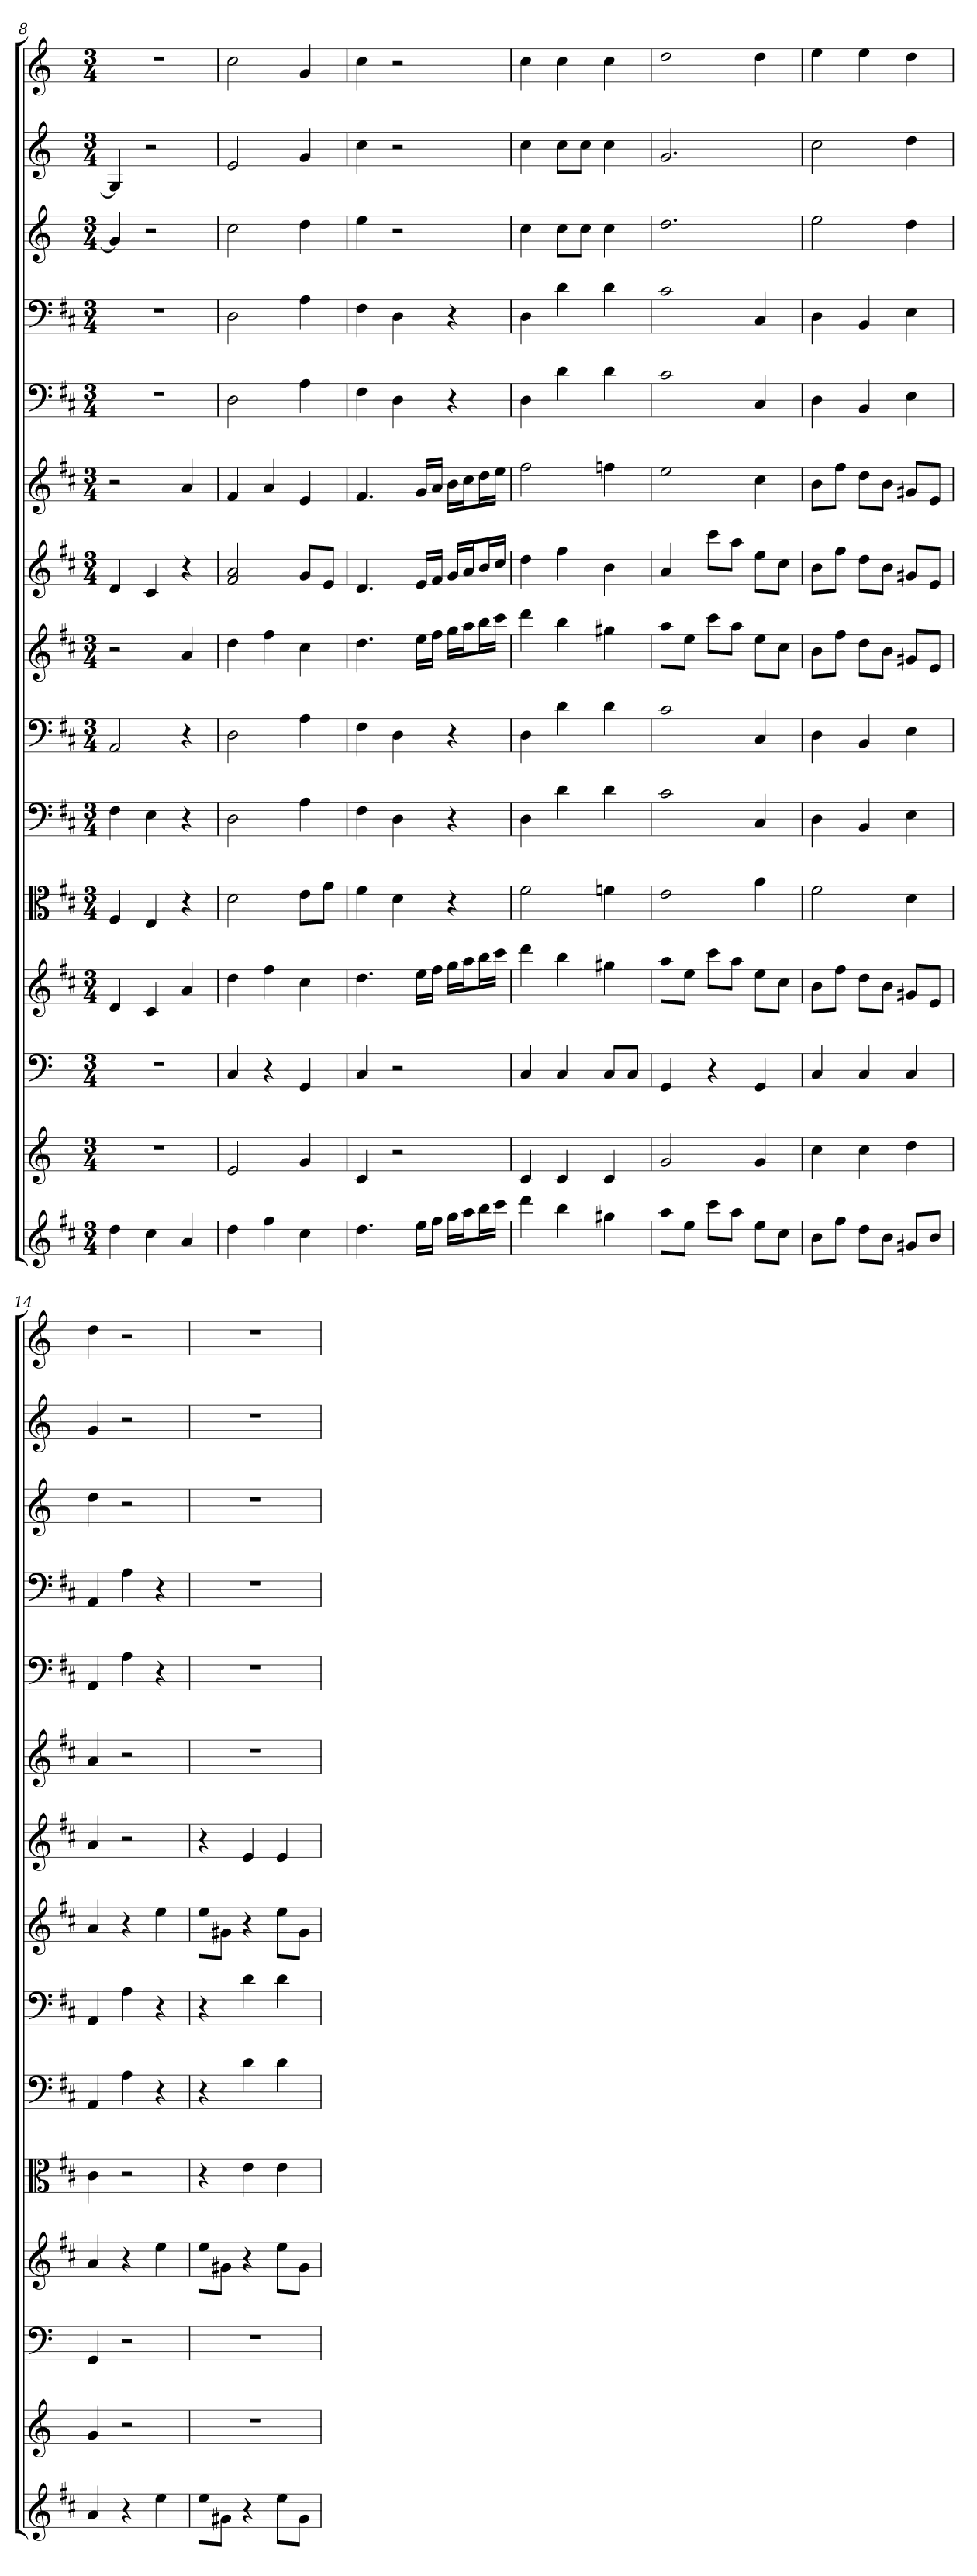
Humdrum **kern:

**kern	**kern	**kern	**kern	**kern	**kern	**kern	**kern	**kern	**kern	**kern	**kern	**kern	**kern	**kern
*part15	*part14	*part13	*part12	*part11	*part10	*part9	*part8	*part7	*part6	*part5	*part4	*part3	*part2	*part1
*staff15	*staff14	*staff13	*staff12	*staff11	*staff10	*staff9	*staff8	*staff7	*staff6	*staff5	*staff4	*staff3	*staff2	*staff1
*	*	*clefF4	*	*clefC3	*clefF4	*clefF4	*	*	*	*clefF4	*clefF4	*	*	*
*k[f#c#]	*k[]	*k[]	*k[f#c#]	*k[f#c#]	*k[f#c#]	*k[f#c#]	*k[f#c#]	*k[f#c#]	*k[f#c#]	*k[f#c#]	*k[f#c#]	*k[]	*k[]	*k[]
*M3/4	*M3/4	*M3/4	*M3/4	*M3/4	*M3/4	*M3/4	*M3/4	*M3/4	*M3/4	*M3/4	*M3/4	*M3/4	*M3/4	*M3/4
=8	=8	=8	=8	=8	=8	=8	=8	=8	=8	=8	=8	=8	=8	=8
4dd	2.r	2.r	4d	4F#	4F#	2AA	2r	4d	2r	2.r	2.r	4g]	4G]	2.r
4cc#	.	.	4c#	4E	4E	.	.	4c#	.	.	.	2r	2r	.
4a	.	.	4a	4r	4r	4r	4a	4r	4a	.	.	.	.	.
=9	=9	=9	=9	=9	=9	=9	=9	=9	=9	=9	=9	=9	=9	=9
4dd	2e	4C	4dd	2d	2D	2D	4dd	2f# 2a	4f#	2D	2D	2cc	2e	2cc
4ff#	.	4r	4ff#	.	.	.	4ff#	.	4a	.	.	.	.	.
4cc#	4g	4GG	4cc#	8e\L	4A	4A	4cc#	8gL	4e	4A	4A	4dd	4g	4g
.	.	.	.	8g\J	.	.	.	8eJ	.	.	.	.	.	.
=10	=10	=10	=10	=10	=10	=10	=10	=10	=10	=10	=10	=10	=10	=10
4.dd	4c	4C	4.dd	4f#	4F#	4F#	4.dd	4.d	4.f#	4F#	4F#	4ee	4cc	4cc
.	2r	2r	.	4d	4D	4D	.	.	.	4D	4D	2r	2r	2r
16eeLL	.	.	16eeLL	.	.	.	16eeLL	16eLL	16gLL	.	.	.	.	.
16ff#JJ	.	.	16ff#JJ	.	.	.	16ff#JJ	16f#JJ	16aJJ	.	.	.	.	.
16ggLL	.	.	16ggLL	4r	4r	4r	16ggLL	16gLL	16bLL	4r	4r	.	.	.
16aaJ	.	.	16aaJ	.	.	.	16aaJ	16aJ	16cc#J	.	.	.	.	.
16bbL	.	.	16bbL	.	.	.	16bbL	16bL	16ddL	.	.	.	.	.
16ccc#JJ	.	.	16ccc#JJ	.	.	.	16ccc#JJ	16cc#JJ	16eeJJ	.	.	.	.	.
=11	=11	=11	=11	=11	=11	=11	=11	=11	=11	=11	=11	=11	=11	=11
4ddd	4c	4C	4ddd	2f#	4D	4D	4ddd	4dd	2ff#	4D	4D	4cc	4cc	4cc
4bb	4c	4C	4bb	.	4d	4d	4bb	4ff#	.	4d	4d	8ccL	8ccL	4cc
.	.	.	.	.	.	.	.	.	.	.	.	8ccJ	8ccJ	.
4gg#X	4c	8C/L	4gg#X	4fn	4d	4d	4gg#X	4b	4ffn	4d	4d	4cc	4cc	4cc
.	.	8C/J	.	.	.	.	.	.	.	.	.	.	.	.
=12	=12	=12	=12	=12	=12	=12	=12	=12	=12	=12	=12	=12	=12	=12
8aaL	2g	4GG	8aaL	2e	2c#	2c#	8aaL	4a	2ee	2c#	2c#	2.dd	2.g	2dd
8eeJ	.	.	8eeJ	.	.	.	8eeJ	.	.	.	.	.	.	.
8ccc#L	.	4r	8ccc#L	.	.	.	8ccc#L	8ccc#L	.	.	.	.	.	.
8aaJ	.	.	8aaJ	.	.	.	8aaJ	8aaJ	.	.	.	.	.	.
8eeL	4g	4GG	8eeL	4a	4C#	4C#	8eeL	8eeL	4cc#	4C#	4C#	.	.	4dd
8cc#J	.	.	8cc#J	.	.	.	8cc#J	8cc#J	.	.	.	.	.	.
=13	=13	=13	=13	=13	=13	=13	=13	=13	=13	=13	=13	=13	=13	=13
8bL	4cc	4C	8bL	2f#	4D	4D	8bL	8bL	8bL	4D	4D	2ee	2cc	4ee
8ff#J	.	.	8ff#J	.	.	.	8ff#J	8ff#J	8ff#J	.	.	.	.	.
8ddL	4cc	4C	8ddL	.	4BB	4BB	8ddL	8ddL	8ddL	4BB	4BB	.	.	4ee
8bJ	.	.	8bJ	.	.	.	8bJ	8bJ	8bJ	.	.	.	.	.
8g#XL	4dd	4C	8g#XL	4d	4E	4E	8g#XL	8g#XL	8g#XL	4E	4E	4dd	4dd	4dd
8bJ	.	.	8eJ	.	.	.	8eJ	8eJ	8eJ	.	.	.	.	.
=14	=14	=14	=14	=14	=14	=14	=14	=14	=14	=14	=14	=14	=14	=14
4a	4g	4GG	4a	4c#	4AA	4AA	4a	4a	4a	4AA	4AA	4dd	4g	4dd
4r	2r	2r	4r	2r	4A	4A	4r	2r	2r	4A	4A	2r	2r	2r
4ee	.	.	4ee	.	4r	4r	4ee	.	.	4r	4r	.	.	.
=15	=15	=15	=15	=15	=15	=15	=15	=15	=15	=15	=15	=15	=15	=15
8eeL	2.r	2.r	8eeL	4r	4r	4r	8eeL	4r	2.r	2.r	2.r	2.r	2.r	2.r
8g#XJ	.	.	8g#XJ	.	.	.	8g#XJ	.	.	.	.	.	.	.
4r	.	.	4r	4e	4d	4d	4r	4e	.	.	.	.	.	.
8eeL	.	.	8eeL	4e	4d	4d	8eeL	4e	.	.	.	.	.	.
8g#J	.	.	8g#J	.	.	.	8g#J	.	.	.	.	.	.	.
=	=	=	=	=	=	=	=	=	=	=	=	=	=	=
*-	*-	*-	*-	*-	*-	*-	*-	*-	*-	*-	*-	*-	*-	*-
